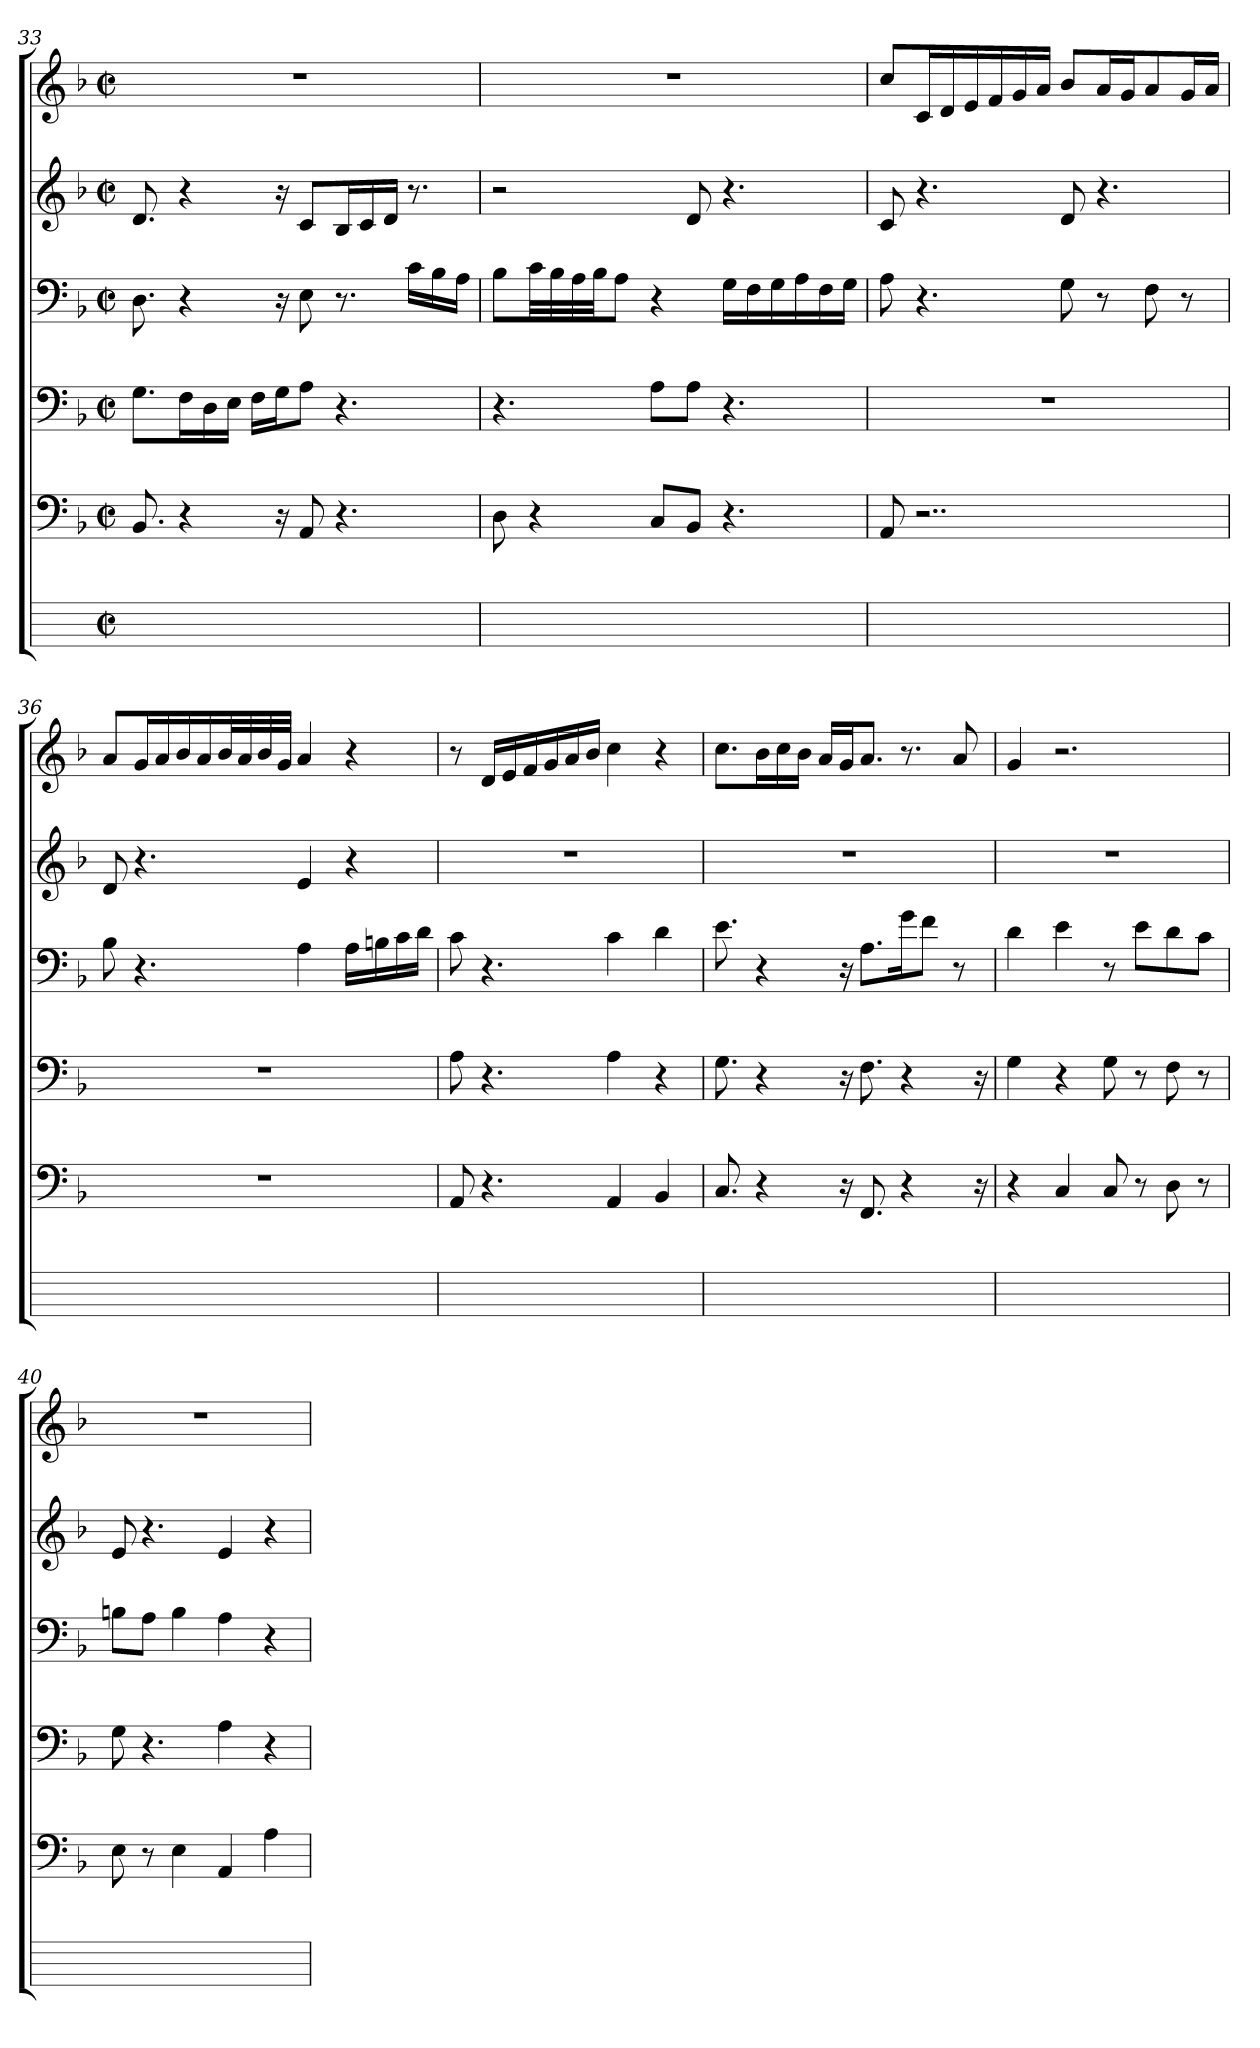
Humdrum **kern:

**kern	**kern	**kern	**kern	**kern	**kern
*part6	*part5	*part4	*part3	*part2	*part1
*staff6	*staff5	*staff4	*staff3	*staff2	*staff1
*	*clefF4	*clefF4	*clefF4	*clefG2	*clefG2
*	*k[b-]	*k[b-]	*k[b-]	*k[b-]	*k[b-]
*	*F:	*F:	*F:	*F:	*F:
*M2/2	*M2/2	*M2/2	*M2/2	*M2/2	*M2/2
*met(c|)	*met(c|)	*met(c|)	*met(c|)	*met(c|)	*met(c|)
=33	=33	=33	=33	=33	=33
1ryy	8.BB-	8.GiL	8.D	8.d	1r
.	4r	16FjL	4r	4r	.
.	.	16Dj	.	.	.
.	.	16EjJJ	.	.	.
.	.	16FjLL	.	.	.
.	16r	16GjJ	16r	16r	.
.	8AA	8AJ	8E	8cL	.
.	4.r	4.r	8.r	16B-jL	.
.	.	.	.	16cj	.
.	.	.	.	16dZJJ	.
.	.	.	16cjLL	8.r	.
.	.	.	16B-j	.	.
.	.	.	16AjJJ	.	.
=34	=34	=34	=34	=34	=34
1ryy	8D	4.r	8B-L	2r	1r
.	4r	.	32cjLL	.	.
.	.	.	32B-j	.	.
.	.	.	32Aj	.	.
.	.	.	32B-jJJ	.	.
.	.	.	8AJ	.	.
.	8CiL	8AiL	4r	.	.
.	8BB-J	8AiJ	.	8d	.
.	4.r	4.r	16GLL	4.r	.
.	.	.	16Fj	.	.
.	.	.	16G	.	.
.	.	.	16Aj	.	.
.	.	.	16F	.	.
.	.	.	16GjJJ	.	.
=35	=35	=35	=35	=35	=35
1ryy	8AA	1r	8A	8c	8ccL
.	2..r	.	4.r	4.r	16cjL
.	.	.	.	.	16dj
.	.	.	.	.	16ej
.	.	.	.	.	16fj
.	.	.	.	.	16gj
.	.	.	.	.	16ajJJ
.	.	.	8G	8d	8b-L
.	.	.	8r	4.r	16ajL
.	.	.	.	.	16gjJ
.	.	.	8F	.	8a
.	.	.	8r	.	16gjL
.	.	.	.	.	16ajJJ
=36	=36	=36	=36	=36	=36
1ryy	1r	1r	8B-	8di	8aiL
.	.	.	4.r	4.r	16gL
.	.	.	.	.	16aj
.	.	.	.	.	16b-Z
.	.	.	.	.	16aj
.	.	.	.	.	32b-ZL
.	.	.	.	.	32aj
.	.	.	.	.	32b-j
.	.	.	.	.	32gjJJJ
.	.	.	4A	4e	4a
.	.	.	16AjLL	4r	4r
.	.	.	16Bnj	.	.
.	.	.	16cj	.	.
.	.	.	16djJJ	.	.
=37	=37	=37	=37	=37	=37
1ryy	8AA	8A	8c	1r	8r
.	4.r	4.r	4.r	.	16djLL
.	.	.	.	.	16ej
.	.	.	.	.	16fj
.	.	.	.	.	16gj
.	.	.	.	.	16aj
.	.	.	.	.	16b-jJJ
.	4AAi	4Ai	4ci	.	4cc
.	4BB-	4r	4d	.	4r
=38	=38	=38	=38	=38	=38
1ryy	8.C	8.G	8.e	1r	8.cciL
.	4r	4r	4r	.	16b-jL
.	.	.	.	.	16cci
.	.	.	.	.	16b-jJJ
.	.	.	.	.	16ajLL
.	16r	16r	16r	.	16gjJ
.	8.FF	8.F	8.AL	.	8.aJ
.	4r	4r	16gjk	.	8.r
.	.	.	8fJ	.	.
.	.	.	8r	.	8aj
.	16r	16r	.	.	.
=39	=39	=39	=39	=39	=39
1ryy	4r	4G	4d	1r	4g
.	4C	4r	4e	.	2.r
.	8Ci	8Gi	8r	.	.
.	8r	8r	8ejL	.	.
.	8D	8F	8d	.	.
.	8r	8r	8cJ	.	.
=40	=40	=40	=40	=40	=40
1ryy	8E	8G	8BnL	8e	1r
.	8r	4.r	8AjJ	4.r	.
.	4Ei	.	4Bi	.	.
.	4AA	4A	4A	4ei	.
.	4A	4r	4r	4r	.
=	=	=	=	=	=
*-	*-	*-	*-	*-	*-
